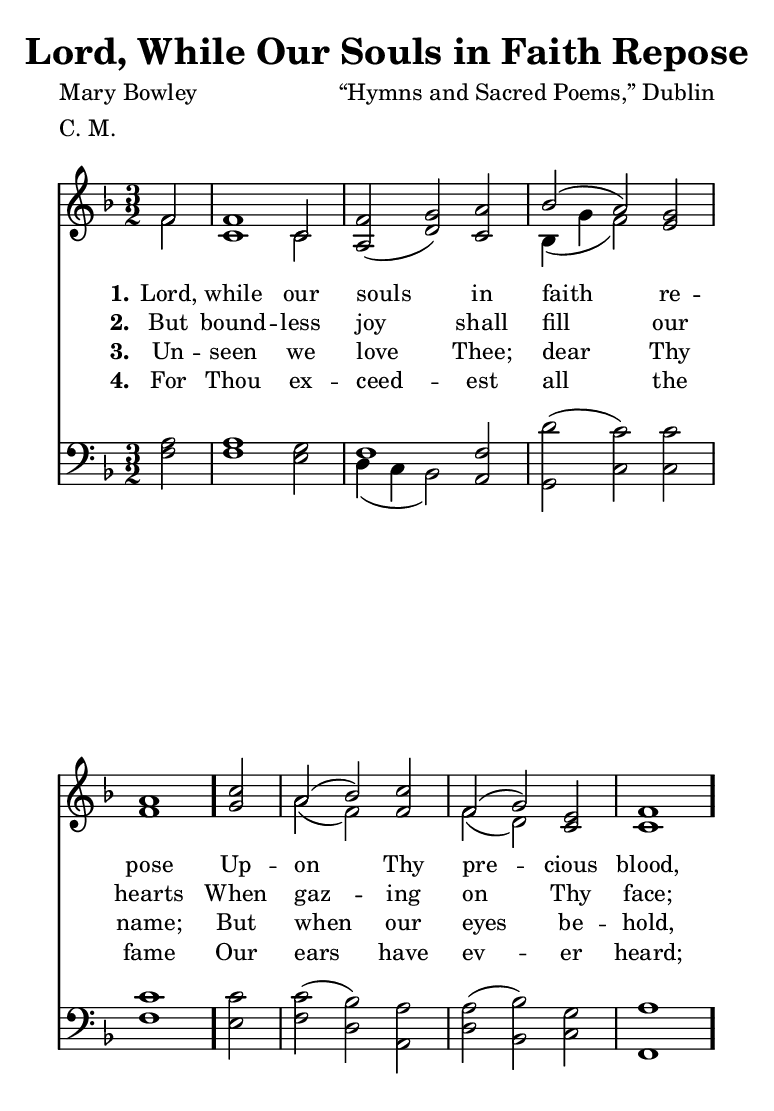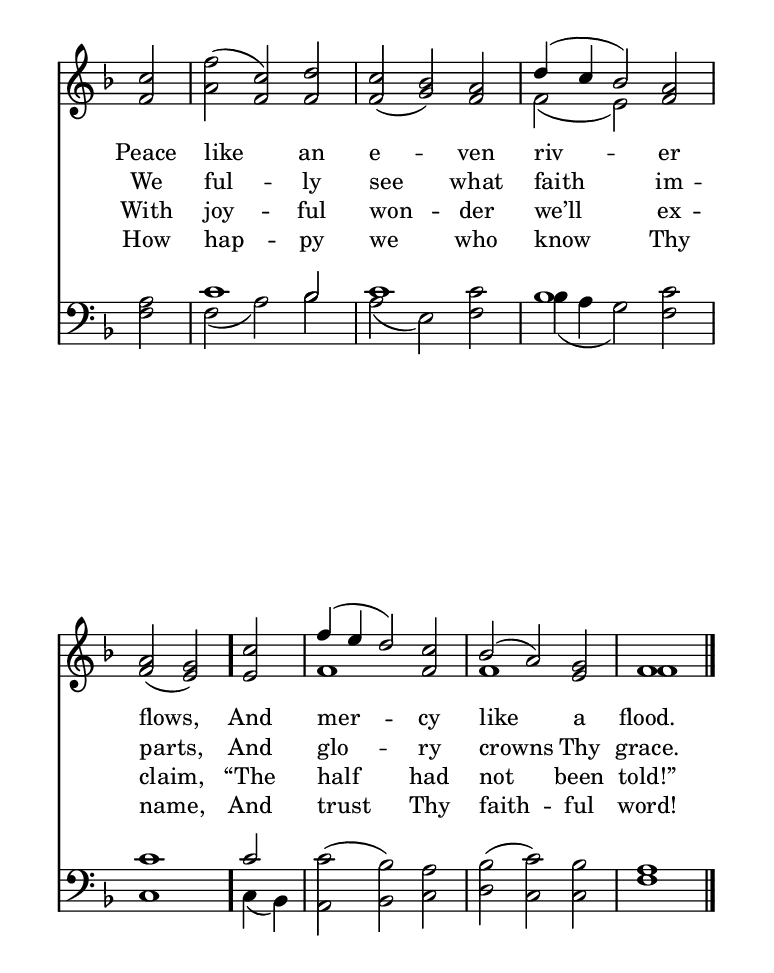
\include "common/global.ily"
\paper {
  \include "common/paper.ily"
  %ragged-bottom = ##t
  ragged-last-bottom = ##t
  %systems-per-page = ##f
  %page-count = ##f
  system-count = #(cond (is-eogsized 2) (#t #f))
}

\header{
  hymnnumber = "148"
  title = "Lord, While Our Souls in Faith Repose"
  tunename = "Irish"
  meter = "C. M."
  poet = "Mary Bowley"
  composer = "“Hymns and Sacred Poems,” Dublin"
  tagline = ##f
}

% for fermata in MIDI
ta = { \tempo 2=90 }
tb = { \tempo 2=45 }

global = {
  \include "common/overrides.ily"
  \override Staff.TimeSignature.style = #'numbered
  \time 3/2
  \override Score.MetronomeMark.transparent = ##t % hide all fermata changes too
  \ta
  \key f \major
  \partial 2
  \autoBeamOff
}

notesSoprano = {
\global
\relative c' {

  f2 | f1 c2 | f(g) a | bes( a) g | a1
  c2 | a( bes) c | f,( g) e | f1
  c'2 | f( c) d | c( bes) a | d4( c bes2) a | a( g)
  c | f4( e d2) c | bes( a) g | f1
  \bar "|."

}
}

notesAlto = {
\global
\relative e' {

  f2 | c1 c2 | a( d) c | bes4( g' f2) e | f1
  g2 | a( f) f | f( d) c | c1
  f2 | a( f) f | f( g) f | f( e) f | f( e)
  e | f1 f2 | f1 e2 | f1

}
}

notesTenor = {
\global
\relative a {

  a2 | a1 g2 | f1 f2 | d'2( c) c | c1
  c2 | c( bes) a | a( bes) g | a1
  a2 | c1 bes2 | c1 c2 | bes1 c2 | c1
  c2 | c( bes) a | bes( c) bes | a1

}
}

notesBass = {
\global
\relative f {

  f2 | f1 e2 | d4( c bes2) a | g( c) c | f1
  e2 | f( d) a | d( bes) c | f,1
  f'2 | f( a) bes | a( e) f | bes4( a g2) f2 | c1
  c4( bes) | a2( bes) c | d( c) c | f1

}
}

wordsA = \lyricmode {
\set stanza = "1."

Lord, while our souls in faith re -- pose \bar "."
Up -- on Thy pre -- cious blood, \bar "." \eogbreak
Peace like an e -- ven riv -- er flows, \bar "."
And mer -- cy like a flood. \bar "."

}

wordsB = \lyricmode {
\set stanza = "2."

But bound -- less joy shall fill our hearts
When gaz -- ing on Thy face;
We ful -- ly see what faith im -- parts,
And glo -- ry crowns Thy grace.

}

wordsC = \lyricmode {
\set stanza = "3."

Un -- seen we love Thee; dear Thy name;
But when our eyes be -- hold,
With joy -- ful won -- der we’ll ex -- claim,
“The half had not been told!”

}

wordsD = \lyricmode {
\set stanza = "4."

For Thou ex -- ceed -- est all the fame
Our ears have ev -- er heard;
How hap -- py we who know Thy name,
And trust Thy faith -- ful word!

}

\score {
  \context ChoirStaff <<
    \context Staff = upper <<
      \set Staff.autoBeaming = ##f
      \set ChoirStaff.systemStartDelimiter = #'SystemStartBar
      \set ChoirStaff.printPartCombineTexts = ##f
      \partcombine #'(2 . 11) \notesSoprano \notesAlto
      \context NullVoice = sopranos { \voiceOne << \notesSoprano >> }
      \context Lyrics = one   \lyricsto sopranos \wordsA
      \context Lyrics = two   \lyricsto sopranos \wordsB
      \context Lyrics = three \lyricsto sopranos \wordsC
      \context Lyrics = four  \lyricsto sopranos \wordsD
    >>
    \context Staff = men <<
      \set Staff.autoBeaming = ##f
      \clef bass
      \set ChoirStaff.printPartCombineTexts = ##f
      \partcombine #'(2 . 11) \notesTenor \notesBass
    >>
  >>
  \layout {
    \include "common/layout.ily"
  }
  #(cond ((ly:get-option 'eog-midi-permitted) #{ \midi{
    \include "common/midi.ily"
  } #}))
}

\version "2.19.49"  % necessary for upgrading to future LilyPond versions.

% vi:set et ts=2 sw=2 ai nocindent syntax=lilypond:
